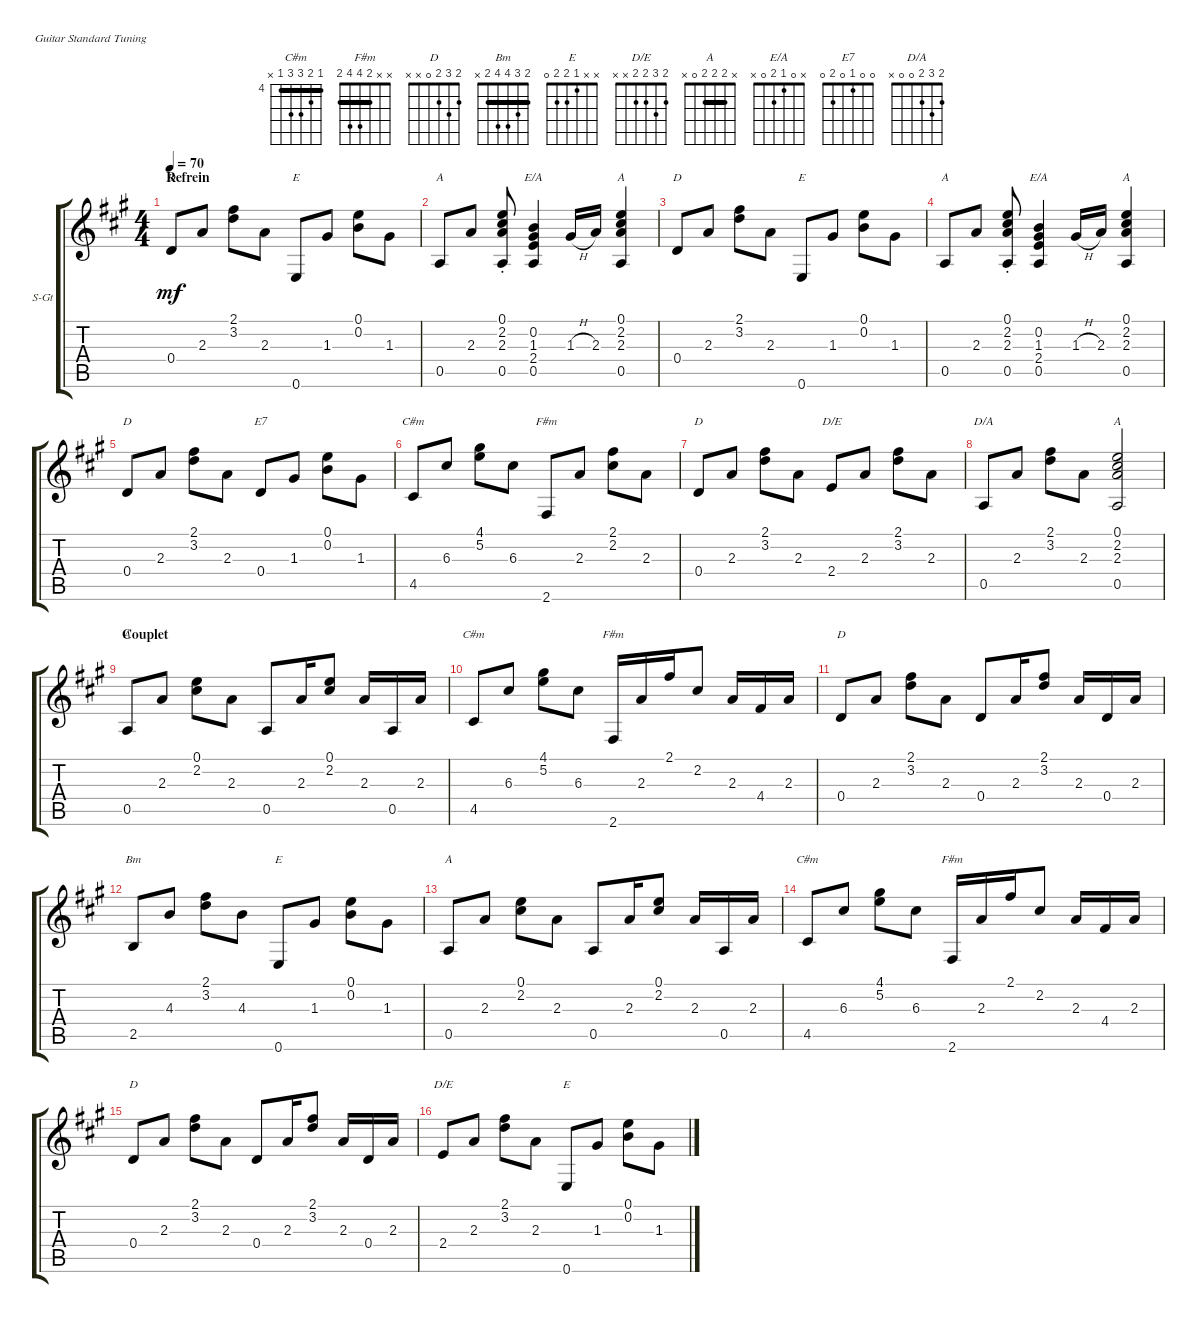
\defaultSystemsLayout 4
\bracketExtendMode groupsimilarinstruments
\firstSystemTrackNameOrientation horizontal
\otherSystemsTrackNameOrientation horizontal
\track ("Steel Guitar" "S-Gt") {instrument acousticguitarsteel}
\staff {score tabs}
\tuning (E4 B3 G3 D3 A2 E2)
\chord ("C#m" 4 5 6 6 4 x) {firstfret 4 barre 4}
\chord ("F#m" x x 2 4 4 2) {barre 2}
\chord ("D" 2 3 2 0 x x)
\chord ("Bm" 2 3 4 4 2 x) {barre 2}
\chord ("E" x x 1 2 2 0)
\chord ("D/E" 2 3 2 2 x x)
\chord ("A" x 2 2 2 0 x) {barre (2 2)}
\chord ("E/A" x 0 1 2 0 x)
\chord ("E7" 0 0 1 0 2 0)
\chord ("D/A" 2 3 2 0 0 x)
\ts (4 4)
\section ("" "Refrein")
\tempo 70
\clef g2
\ks a
0.4.8{ch "D" dy mf} 2.3.8 (3.2 2.1).8 2.3.8 0.6.8{ch "E"} 1.3.8 (0.2 0.1).8 1.3.8 |
0.5.8{ch "A"} 2.3.8 (2.2{st} 0.1{st} 2.3{st} 0.5{st}).8 (2.4 1.3 0.5 0.2).4{ch "E/A"} 1.3{h}.16 2.3.16 (0.5 2.3 2.2 0.1).4{ch "A"} |
0.4.8{ch "D"} 2.3.8 (3.2 2.1).8 2.3.8 0.6.8{ch "E"} 1.3.8 (0.2 0.1).8 1.3.8 |
0.5.8{ch "A"} 2.3.8 (2.2{st} 0.1{st} 2.3{st} 0.5{st}).8 (2.4 1.3 0.5 0.2).4{ch "E/A"} 1.3{h}.16 2.3.16 (0.5 2.3 2.2 0.1).4{ch "A"} |
0.4.8{ch "D"} 2.3.8 (3.2 2.1).8 2.3.8 0.4.8{ch "E7"} 1.3.8 (0.2 0.1).8 1.3.8 |
4.5.8{ch "C#m"} 6.3.8 (5.2 4.1).8 6.3.8 2.6.8{ch "F#m"} 2.3.8 (2.2 2.1).8 2.3.8 |
0.4.8{ch "D"} 2.3.8 (3.2 2.1).8 2.3.8 2.4.8{ch "D/E"} 2.3.8 (3.2 2.1).8 2.3.8 |
0.5.8{ch "D/A"} 2.3.8 (3.2 2.1).8 2.3.8 (0.5 2.3 2.2 0.1).2{ch "A"} |
\section ("" "Couplet")
0.5.8{ch "A"} 2.3.8 (2.2 0.1).8 2.3.8 0.5.8 2.3.16 (2.2 0.1).8 2.3.16 0.5.16 2.3.16 |
4.5.8{ch "C#m"} 6.3.8 (5.2 4.1).8 6.3.8 2.6.16{ch "F#m"} 2.3.16 2.1.16 2.2.8 2.3.16 4.4.16 2.3.16 |
0.4.8{ch "D"} 2.3.8 (3.2 2.1).8 2.3.8 0.4.8 2.3.16 (3.2 2.1).8 2.3.16 0.4.16 2.3.16 |
2.5.8{ch "Bm"} 4.3.8 (3.2 2.1).8 4.3.8 0.6.8{ch "E"} 1.3.8 (0.2 0.1).8 1.3.8 |
0.5.8{ch "A"} 2.3.8 (2.2 0.1).8 2.3.8 0.5.8 2.3.16 (2.2 0.1).8 2.3.16 0.5.16 2.3.16 |
4.5.8{ch "C#m"} 6.3.8 (5.2 4.1).8 6.3.8 2.6.16{ch "F#m"} 2.3.16 2.1.16 2.2.8 2.3.16 4.4.16 2.3.16 |
0.4.8{ch "D"} 2.3.8 (3.2 2.1).8 2.3.8 0.4.8 2.3.16 (3.2 2.1).8 2.3.16 0.4.16 2.3.16 |
2.4.8{ch "D/E"} 2.3.8 (3.2 2.1).8 2.3.8 0.6.8{ch "E"} 1.3.8 (0.2 0.1).8 1.3.8
